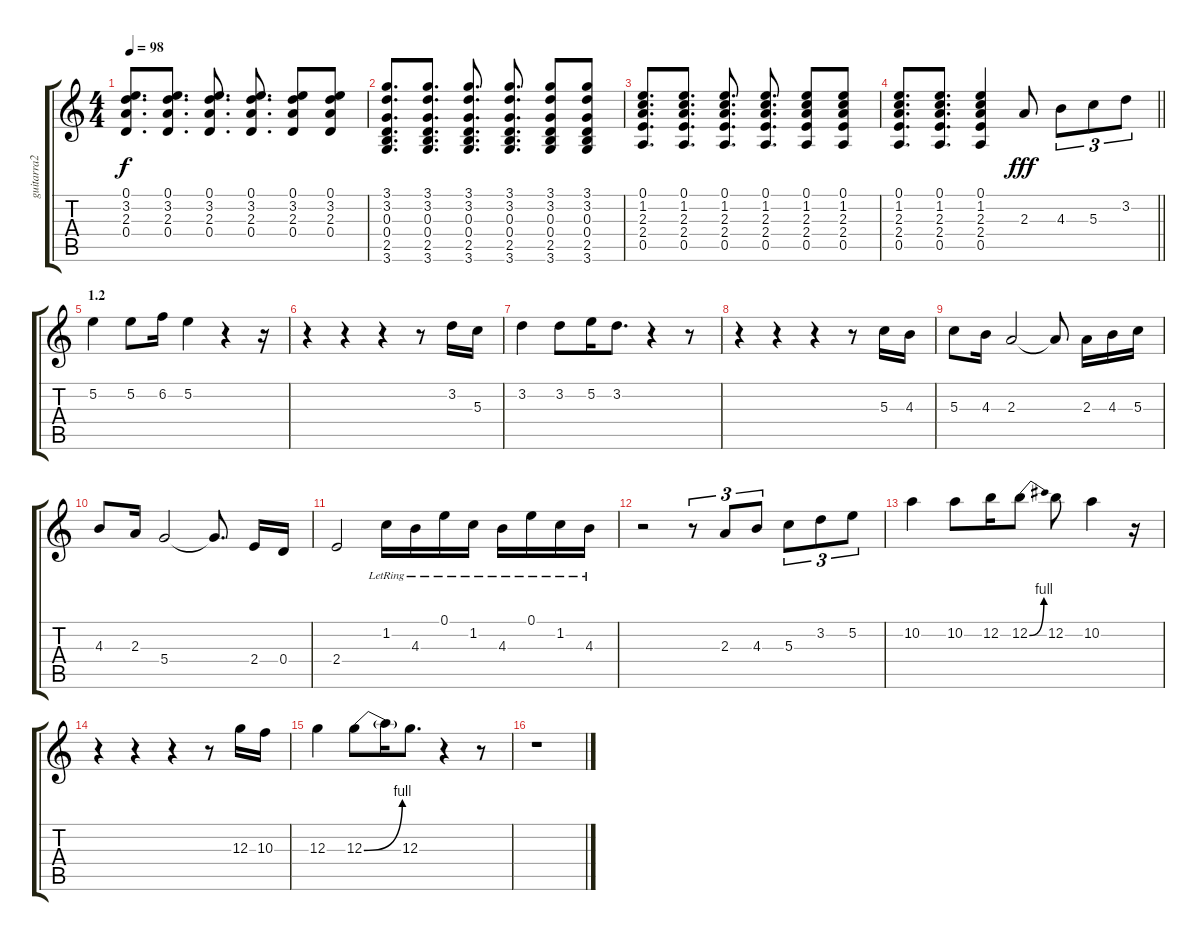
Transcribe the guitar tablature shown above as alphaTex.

\track ("guitarra2" "guitarra2") {instrument acousticguitarnylon}
\staff {score tabs}
\tuning (E4 B3 G3 D3 A2 E2) {hide}
\ts (4 4)
\tempo 98
\clef g2
\ks c
(0.1 3.2 2.3 0.4).8{d dy f} (0.1 3.2 2.3 0.4).8{d} (0.1 3.2 2.3 0.4).8{d} (0.1 3.2 2.3 0.4).8{d} (0.1 3.2 2.3 0.4).8 (0.1 3.2 2.3 0.4).8 |
(3.1 3.2 0.3 0.4 2.5 3.6).8{d} (3.1 3.2 0.3 0.4 2.5 3.6).8{d} (3.1 3.2 0.3 0.4 2.5 3.6).8{d} (3.1 3.2 0.3 0.4 2.5 3.6).8{d} (3.1 3.2 0.3 0.4 2.5 3.6).8 (3.1 3.2 0.3 0.4 2.5 3.6).8 |
(0.1 1.2 2.3 2.4 0.5).8{d} (0.1 1.2 2.3 2.4 0.5).8{d} (0.1 1.2 2.3 2.4 0.5).8{d} (0.1 1.2 2.3 2.4 0.5).8{d} (0.1 1.2 2.3 2.4 0.5).8 (0.1 1.2 2.3 2.4 0.5).8 |
\barLineRight lightlight
(0.1 1.2 2.3 2.4 0.5).8{d} (0.1 1.2 2.3 2.4 0.5).8{d} (0.1 1.2 2.3 2.4 0.5).4 2.3.8{dy fff} 4.3.8{tu (3 2)} 5.3.8{tu (3 2)} 3.2.8{tu (3 2)} |
\section ("" "1.2")
5.2.4 5.2.8 6.2.16 5.2.4 r.4 r.16 |
r.4 r.4 r.4 r.8 3.2.16 5.3.16 |
3.2.4 3.2.8 5.2.16 3.2.8{d} r.4 r.8 |
r.4 r.4 r.4 r.8 5.3.16 4.3.16 |
5.3.8 4.3.16 2.3.2 2.3{t}.8 2.3.16 4.3.16 5.3.16 |
4.3.8 2.3.16 5.4.2 5.4{t}.8{d} 2.4.16 0.4.16 |
2.4.2 1.2{lr}.16 4.3{lr}.16 0.1{lr}.16 1.2{lr}.16 4.3{lr}.16 0.1{lr}.16 1.2{lr}.16 4.3{lr}.16 |
r.2 r.8{tu (3 2)} 2.3.8{tu (3 2)} 4.3.8{tu (3 2)} 5.3.8{tu (3 2)} 3.2.8{tu (3 2)} 5.2.8{tu (3 2)} |
10.2.4 10.2.8 12.2.16 12.2{be (bend 0 0 60 4)}.8 12.2.8 10.2.4 r.16 |
r.4 r.4 r.4 r.8 12.3.16 10.3.16 |
12.3.4 12.3{be (bend 0 0 60 4)}.8 12.3{t}.16 12.3.8{d} r.4 r.8 |
r.1
